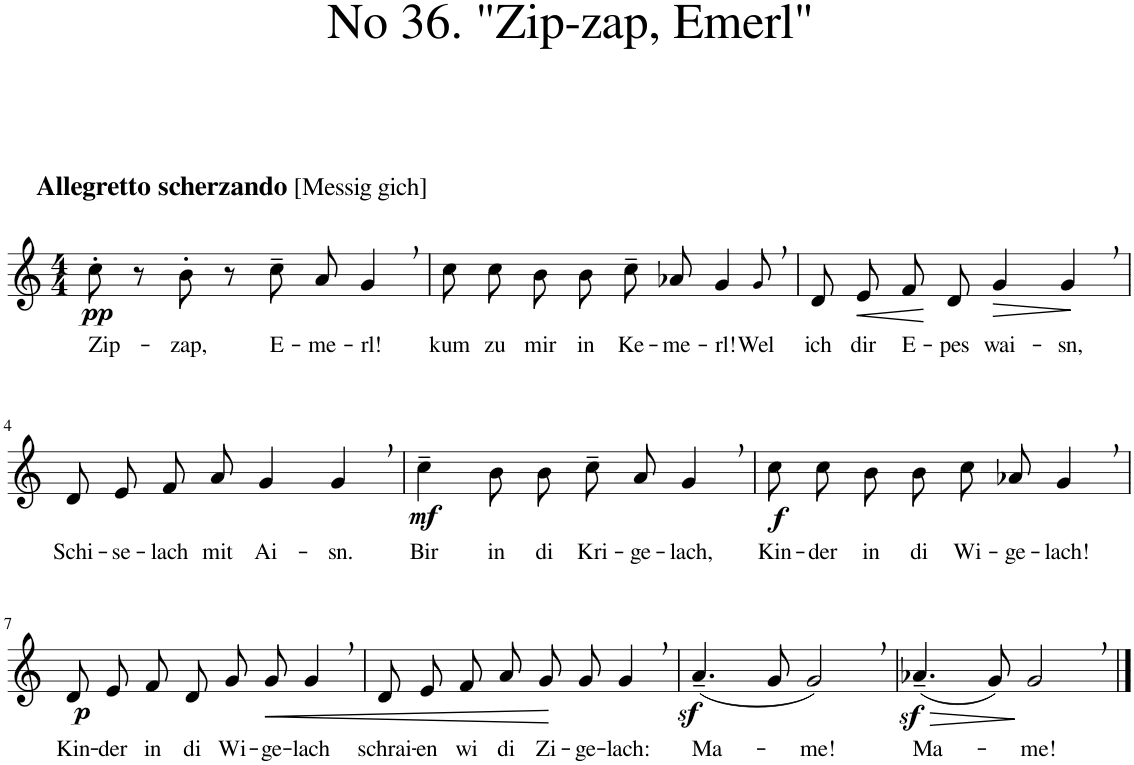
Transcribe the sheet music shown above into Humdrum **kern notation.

**kern	**text	**dynam
*part1	*part1	*part1
*staff1	*staff1	*staff1
*I"Klavier	*	*
*I'Klav.	*	*
*clefG2	*	*
*k[]	*	*
*M4/4	*	*
=1	=1	=1
!LO:TX:a:B:t=Allegretto scherzando	!	!
!LO:TX:a:t=[Messig gich]	!	!
!	!LO:LY:b	!LO:DY:b
8cc'\	Zip-	pp
8r	.	.
!	!LO:LY:b	!
8b'\	-zap,	.
8r	.	.
!	!LO:LY:b	!
8cc~\L	E-	.
!	!LO:LY:b	!
8a\J	-me-	.
!	!LO:LY:b	!
4g,/	-rl!	.
=2	=2	=2
!	!LO:LY:b	!
*^	*	*
8cc\L	2..ryy	kum	.
!	!	!LO:LY:b	!
8cc\J	.	zu	.
!	!	!LO:LY:b	!
8b\L	.	mir	.
!	!	!LO:LY:b	!
8b\J	.	in	.
!	!	!LO:LY:b	!
8cc~\L	.	Ke-	.
!	!	!LO:LY:b	!
8a-X\J	.	-me-	.
!	!	!LO:LY:b	!
4g,/	.	-rl!	.
!	!	!LO:LY:b	!
.	8g!/	Wel	.
=3	=3	=3	=3
!	!	!LO:LY:b	!
*v	*v	*	*
8d/L	ich	.
!	!LO:LY:b	!LO:HP:b
8e/J	dir	<
!	!LO:LY:b	!
8f/L	E-	.
!	!LO:LY:b	!
8d/J	-pes	.
!	!LO:LY:b	!LO:HP:b
4g/	wai-	>
!	!LO:LY:b	!
4g,/	-sn,	.
.	.	[ ]
!!LO:LB:g=z
=4	=4	=4
!	!LO:LY:b	!
8d/L	Schi-	.
!	!LO:LY:b	!
8e/J	-se-	.
!	!LO:LY:b	!
8f/L	-lach	.
!	!LO:LY:b	!
8a/J	mit	.
!	!LO:LY:b	!
4g/	Ai-	.
!	!LO:LY:b	!
4g,/	-sn.	.
=5	=5	=5
!	!LO:LY:b	!LO:DY:b
4cc~\	Bir	mf
!	!LO:LY:b	!
8b\L	in	.
!	!LO:LY:b	!
8b\J	di	.
!	!LO:LY:b	!
8cc~\L	Kri-	.
!	!LO:LY:b	!
8a\J	-ge-	.
!	!LO:LY:b	!
4g,/	-lach,	.
=6	=6	=6
!	!LO:LY:b	!LO:DY:b
8cc\L	Kin-	f
!	!LO:LY:b	!
8cc\J	-der	.
!	!LO:LY:b	!
8b\L	in	.
!	!LO:LY:b	!
8b\J	di	.
!	!LO:LY:b	!
8cc\L	Wi-	.
!	!LO:LY:b	!
8a-X\J	-ge-	.
!	!LO:LY:b	!
4g,/	-lach!	.
!!LO:LB:g=z
=7	=7	=7
!	!LO:LY:b	!LO:DY:b
8d/L	Kin-	p
!	!LO:LY:b	!
8e/J	-der	.
!	!LO:LY:b	!
8f/L	in	.
!	!LO:LY:b	!
8d/J	di	.
!	!LO:LY:b	!
8g/L	Wi-	.
!	!LO:LY:b	!LO:HP:b
8g/J	-ge-	<
!	!LO:LY:b	!
4g,/	-lach	.
.	.	[
=8	=8	=8
!	!LO:LY:b	!
8d/L	schrai-	.
!	!LO:LY:b	!
8e/J	-en	.
!	!LO:LY:b	!
8f/L	wi	.
!	!LO:LY:b	!
8a/J	di	.
!	!LO:LY:b	!
8g/L	Zi-	.
!	!LO:LY:b	!
8g/J	-ge-	.
!	!LO:LY:b	!
4g,/	-lach:	.
=9	=9	=9
!	!LO:LY:b	!
(4.az<~/	Ma-	.
8g/	.	.
!	!LO:LY:b	!
2g,/)	-me!	.
=10	=10	=10
!	!LO:LY:b	!LO:HP:b
(4.a-Xz<~/	Ma-	>
8g/)	.	.
!	!LO:LY:b	!
2g,/	-me!	.
.	.	]
==	==	==
*-	*-	*-
